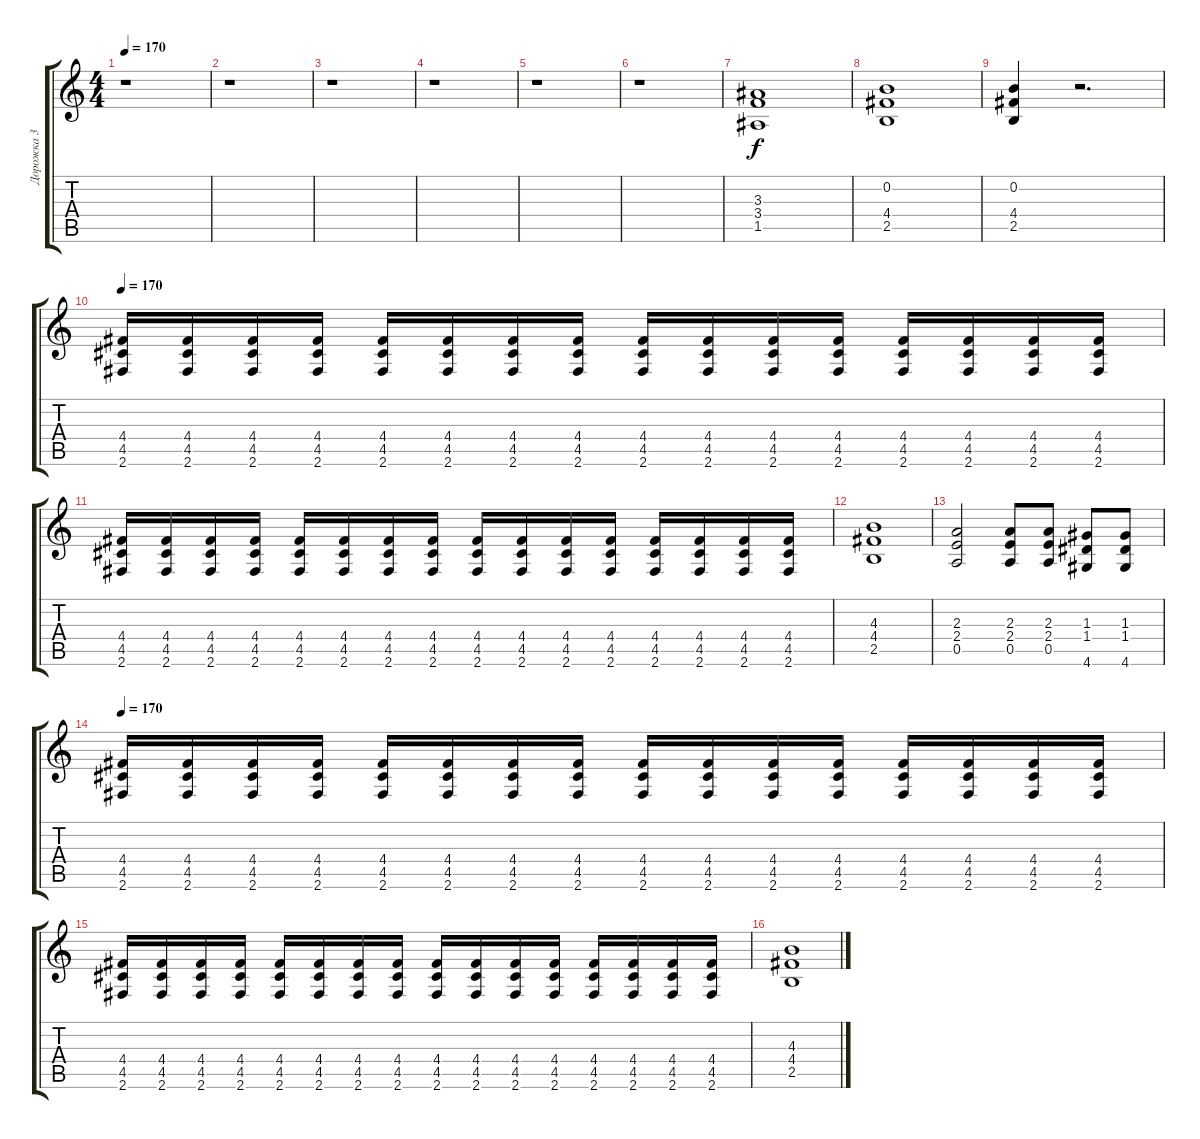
\track ("Дорожка 3" "Дорожка 3") {instrument distortionguitar}
\staff {score tabs}
\tuning (E4 B3 G3 D3 A2 E2) {hide}
\ts (4 4)
\tempo 170
\clef g2
\ks c
r.1{dy f} |
r.1 |
r.1 |
r.1 |
r.1 |
r.1 |
(3.3 3.4 1.5).1 |
(0.2 4.4 2.5).1 |
(0.2 4.4 2.5).4 r.2{d} |
\tempo 170
(4.4 4.5 2.6).16{volume 13} (4.4 4.5 2.6).16 (4.4 4.5 2.6).16 (4.4 4.5 2.6).16 (4.4 4.5 2.6).16 (4.4 4.5 2.6).16 (4.4 4.5 2.6).16 (4.4 4.5 2.6).16 (4.4 4.5 2.6).16 (4.4 4.5 2.6).16 (4.4 4.5 2.6).16 (4.4 4.5 2.6).16 (4.4 4.5 2.6).16 (4.4 4.5 2.6).16 (4.4 4.5 2.6).16 (4.4 4.5 2.6).16 |
(4.4 4.5 2.6).16 (4.4 4.5 2.6).16 (4.4 4.5 2.6).16 (4.4 4.5 2.6).16 (4.4 4.5 2.6).16 (4.4 4.5 2.6).16 (4.4 4.5 2.6).16 (4.4 4.5 2.6).16 (4.4 4.5 2.6).16 (4.4 4.5 2.6).16 (4.4 4.5 2.6).16 (4.4 4.5 2.6).16 (4.4 4.5 2.6).16 (4.4 4.5 2.6).16 (4.4 4.5 2.6).16 (4.4 4.5 2.6).16 |
(4.3 4.4 2.5).1 |
(2.3 2.4 0.5).2 (2.3 2.4 0.5).8 (2.3 2.4 0.5).8 (1.3 1.4 4.6).8 (1.3 1.4 4.6).8 |
\tempo 170
(4.4 4.5 2.6).16{volume 13} (4.4 4.5 2.6).16 (4.4 4.5 2.6).16 (4.4 4.5 2.6).16 (4.4 4.5 2.6).16 (4.4 4.5 2.6).16 (4.4 4.5 2.6).16 (4.4 4.5 2.6).16 (4.4 4.5 2.6).16 (4.4 4.5 2.6).16 (4.4 4.5 2.6).16 (4.4 4.5 2.6).16 (4.4 4.5 2.6).16 (4.4 4.5 2.6).16 (4.4 4.5 2.6).16 (4.4 4.5 2.6).16 |
(4.4 4.5 2.6).16 (4.4 4.5 2.6).16 (4.4 4.5 2.6).16 (4.4 4.5 2.6).16 (4.4 4.5 2.6).16 (4.4 4.5 2.6).16 (4.4 4.5 2.6).16 (4.4 4.5 2.6).16 (4.4 4.5 2.6).16 (4.4 4.5 2.6).16 (4.4 4.5 2.6).16 (4.4 4.5 2.6).16 (4.4 4.5 2.6).16 (4.4 4.5 2.6).16 (4.4 4.5 2.6).16 (4.4 4.5 2.6).16 |
(4.3 4.4 2.5).1
